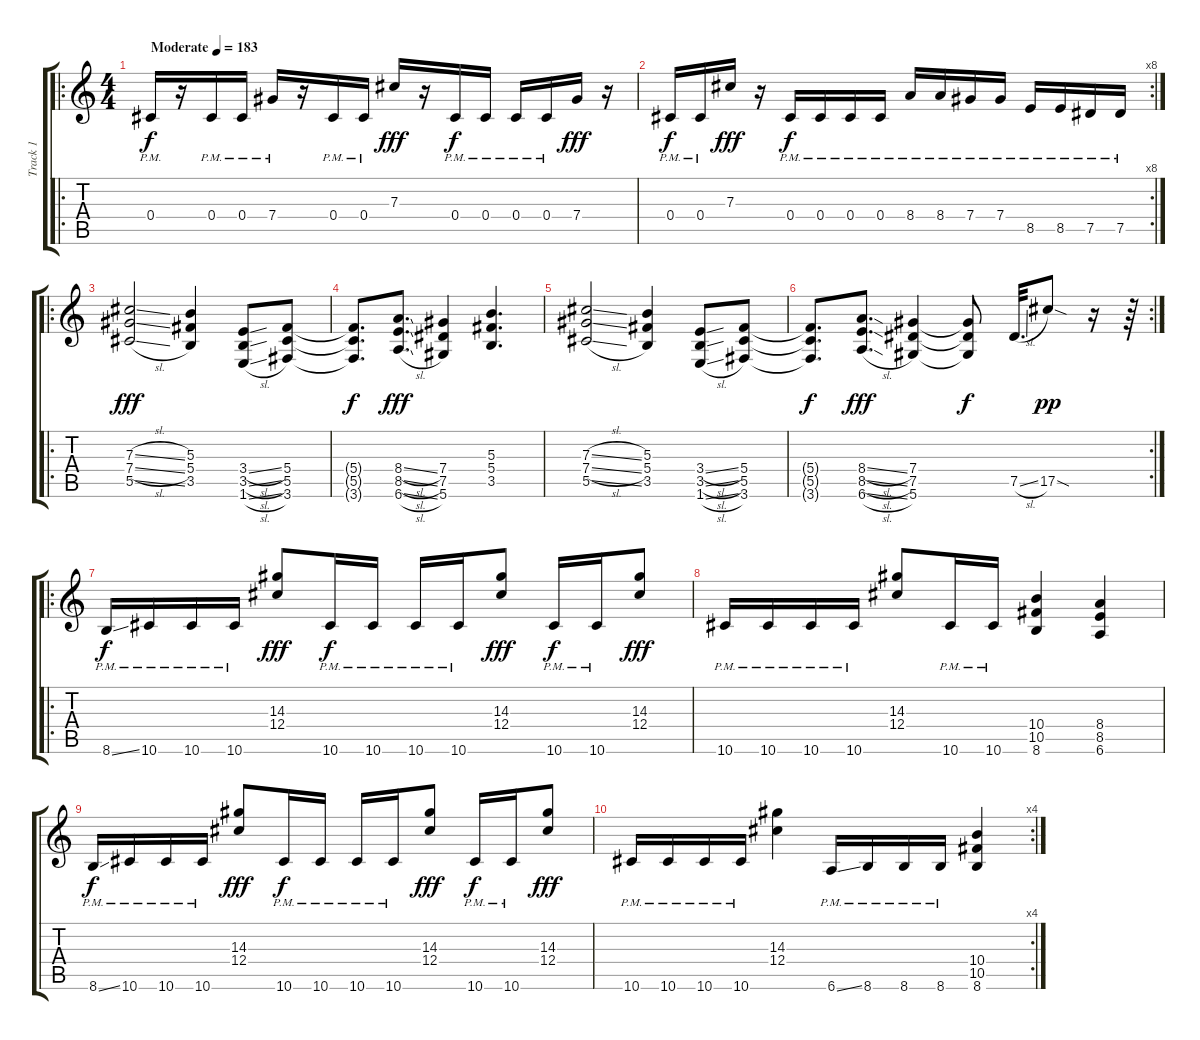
\track ("Track 1" "Track 1") {instrument distortionguitar}
\staff {score tabs}
\tuning (Eb4 Bb3 Gb3 Db3 Ab2 Eb2) {hide}
\ro
\ts (4 4)
\tempo (183 "Moderate")
\clef g2
\ks c
0.4{pm}.16{dy f instrument distortionguitar} r.16 0.4{pm}.16 0.4{pm}.16 7.4{pm}.16 r.16 0.4{pm}.16 0.4{pm}.16 7.3.16{dy fff} r.16 0.4{pm}.16{dy f} 0.4{pm}.16 0.4{pm}.16 0.4{pm}.16 7.4.16{dy fff} r.16 |
\rc 8
0.4{pm}.16{dy f} 0.4{pm}.16 7.3.16{dy fff} r.16 0.4{pm}.16{dy f} 0.4{pm}.16 0.4{pm}.16 0.4{pm}.16 8.4{pm}.16 8.4{pm}.16 7.4{pm}.16 7.4{pm}.16 8.5{pm}.16 8.5{pm}.16 7.5{pm}.16 7.5{pm}.16 |
\ro
(7.3{sl} 7.4{sl} 5.5{sl}).2{dy fff} (5.3 5.4 3.5).4 (3.4{sl} 3.5{sl} 1.6{sl}).8 (5.4 5.5 3.6).8 |
(5.4{t} 5.5{t} 3.6{t}).8{d dy f} (8.4{sl} 8.5{sl} 6.6{sl}).8{d dy fff} (7.4 7.5 5.6).4 (5.3 5.4 3.5).4{d} |
(7.3{sl} 7.4{sl} 5.5{sl}).2 (5.3 5.4 3.5).4 (3.4{sl} 3.5{sl} 1.6{sl}).8 (5.4 5.5 3.6).8 |
\rc 2
(5.4{t} 5.5{t} 3.6{t}).8{d dy f} (8.4{sl} 8.5{sl} 6.6{sl}).8{d dy fff} (7.4 7.5 5.6).4 (7.4{t} 7.5{t} 5.6{t}).8{dy f} 7.5{sl}.32{d} 17.5{sod}.8{dy pp} r.16 r.64 |
\ro
8.6{ss pm}.16{dy f} 10.6{pm}.16 10.6{pm}.16 10.6{pm}.16 (14.3 12.4).8{dy fff} 10.6{pm}.16{dy f} 10.6{pm}.16 10.6{pm}.16 10.6{pm}.16 (14.3 12.4).8{dy fff} 10.6{pm}.16{dy f} 10.6{pm}.16 (14.3 12.4).8{dy fff} |
10.6{pm}.16 10.6{pm}.16 10.6{pm}.16 10.6{pm}.16 (14.3 12.4).8 10.6{pm}.16 10.6{pm}.16 (10.4 10.5 8.6).4 (8.4 8.5 6.6).4 |
8.6{ss pm}.16{dy f} 10.6{pm}.16 10.6{pm}.16 10.6{pm}.16 (14.3 12.4).8{dy fff} 10.6{pm}.16{dy f} 10.6{pm}.16 10.6{pm}.16 10.6{pm}.16 (14.3 12.4).8{dy fff} 10.6{pm}.16{dy f} 10.6{pm}.16 (14.3 12.4).8{dy fff} |
\rc 4
10.6{pm}.16 10.6{pm}.16 10.6{pm}.16 10.6{pm}.16 (14.3 12.4).4 6.6{ss pm}.16 8.6{pm}.16 8.6{pm}.16 8.6{pm}.16 (10.4 10.5 8.6).4
